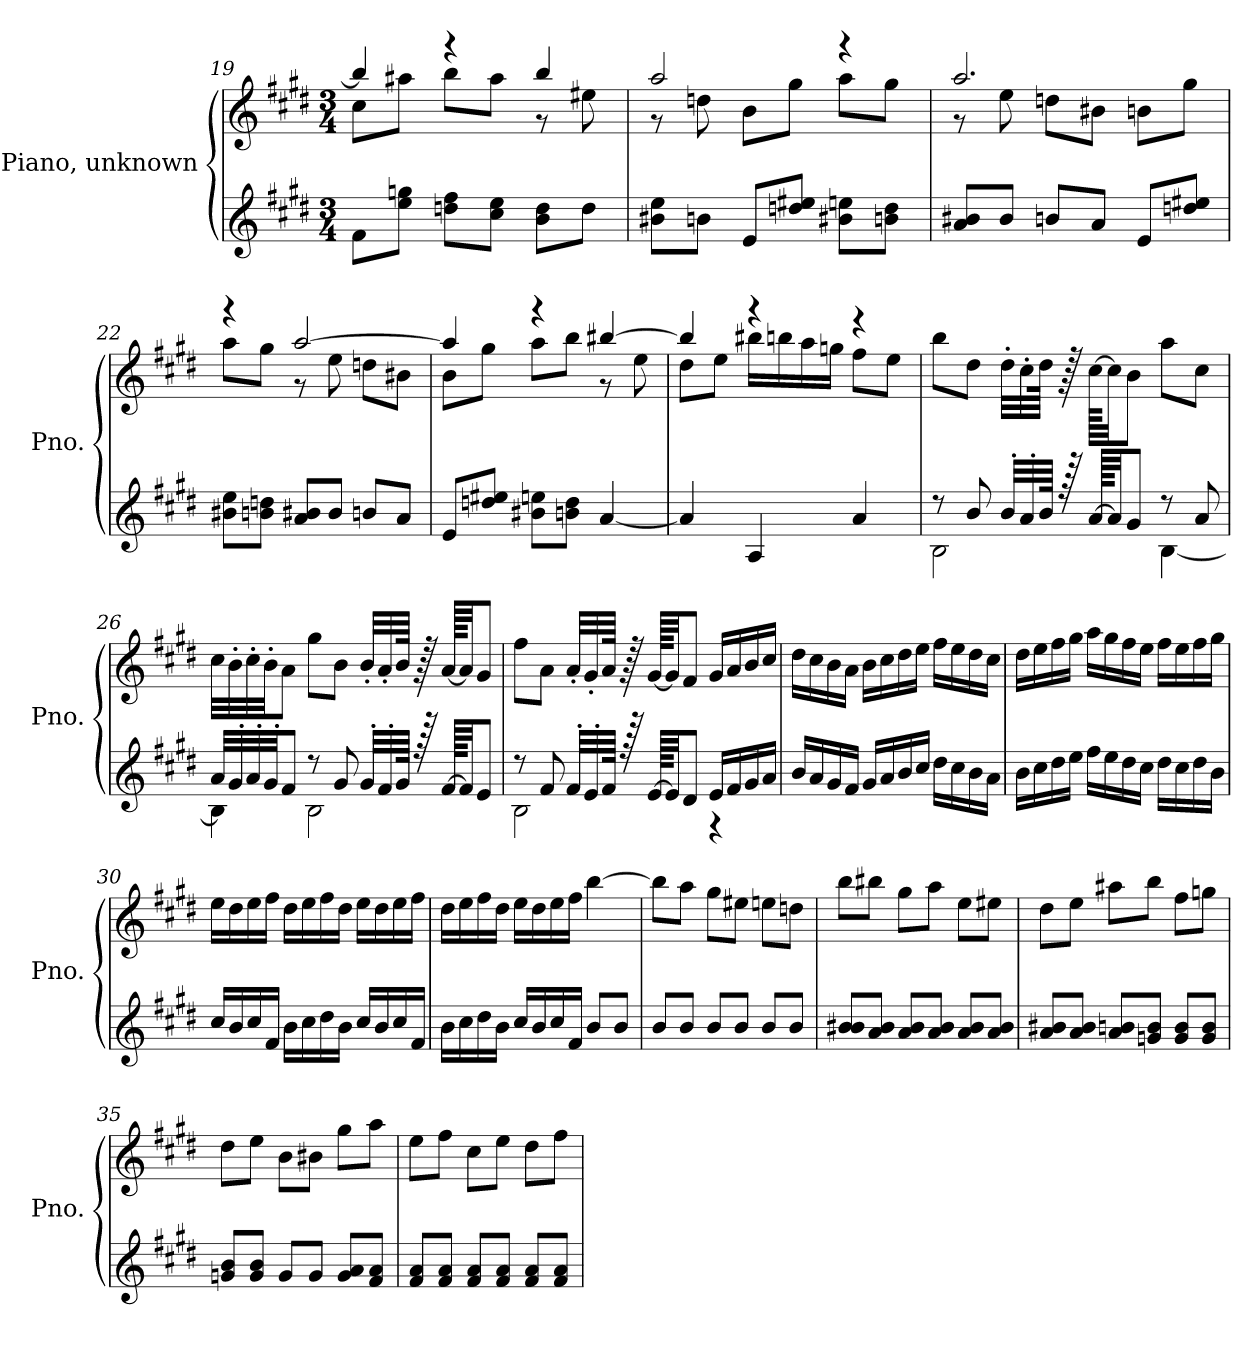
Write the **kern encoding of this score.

**kern	**kern
*part1	*part1
*staff2	*staff1
*I"Piano, unknown	*
*I'Pno.	*
*clefG2	*clefG2
*k[f#c#g#d#]	*k[f#c#g#d#]
*M3/4	*M3/4
=19	=19
*	*^
8f#\L	4bb/]	8cc#\L
8ee\ 8ggn\J	.	8aa#X\J
8ddn\ 8ff#\L	4r	8bb\L
8cc#\ 8ee\J	.	8aa#\J
8b\ 8dd\L	4bb/	8r
8dd\J	.	8ee#X\
=20	=20	=20
8b#X\ 8ee\L	2aa/	8r
8bn\J	.	8ddn\
8e/L	.	8b\L
8ddn/ 8ee#X/J	.	8gg#\J
8b#X\ 8een\L	4r	8aa\L
8bn\ 8dd\J	.	8gg#\J
=21	=21	=21
8a/ 8b#X/L	2.aa/	8r
8b#/J	.	8ee\
8bn/L	.	8ddn\L
8a/J	.	8b#X\J
8e/L	.	8bn\L
8ddn/ 8ee#X/J	.	8gg#\J
!!LO:LB:g=z	!!
=22	=22	=22
8b#X\ 8ee\L	4r	8aa\L
8bn\ 8ddn\J	.	8gg#\J
8a/ 8b#X/L	[2aa/	8r
8b#/J	.	8ee\
8bn/L	.	8ddn\L
8a/J	.	8b#X\J
=23	=23	=23
8e/L	4aa/]	8b\L
8ddn/ 8ee#X/J	.	8gg#\J
8b#X\ 8een\L	4r	8aa\L
8bn\ 8dd\J	.	8bb\J
[4a/	[4bb#X/	8r
.	.	8ee\
=24	=24	=24
4a/]	4bb#/]	8dd#\L
.	.	8ee\J
4A/	4r	16bb#X\LL
.	.	16bbn\
.	.	16aa\
.	.	16ggn\JJ
4a/	4r	8ff#\L
.	.	8ee\J
*	*v	*v
!!LO:LB:g=z
=25	=25
*^	*
8r	2B\	8bb\L
8b/	.	8dd#\J
32b'/LLL	.	32dd#'\LLL
32a'/	.	32cc#'\
64b/JJJk	.	64dd#\JJJk
128r	.	128r
[128a/KKLLL	.	[128cc#\KKLLL
32a/JJ]	.	32cc#\JJ]
8g#/J	.	8b\J
8r	[4B\	8aa\L
8a/	.	8cc#\J
=26	=26	=26
32a/LLL	4B\]	32cc#\LLL
32g#'/	.	32b'\
32a'/	.	32cc#'\
32g#'/JJ	.	32b'\JJ
8f#/J	.	8a\J
8r	2B\	8gg#\L
8g#/	.	8b\J
32g#'/LLL	.	32b'/LLL
32f#'/	.	32a'/
64g#/JJJk	.	64b/JJJk
128r	.	128r
[128f#/KKLLL	.	[128a/KKLLL
32f#/JJ]	.	32a/JJ]
8e/J	.	8g#/J
=27	=27	=27
8r	2B\	8ff#\L
8f#/	.	8a\J
32f#'/LLL	.	32a'/LLL
32e'/	.	32g#'/
64f#/JJJk	.	64a/JJJk
128r	.	128r
[128e/KKLLL	.	[128g#/KKLLL
32e/JJ]	.	32g#/JJ]
8d#/J	.	8f#/J
16e/LL	4r	16g#/LL
16f#/	.	16a/
16g#/	.	16b/
16a/JJ	.	16cc#/JJ
*v	*v	*
!!LO:LB:g=z
=28	=28
16b/LL	16dd#\LL
16a/	16cc#\
16g#/	16b\
16f#/JJ	16a\JJ
16g#/LL	16b\LL
16a/	16cc#\
16b/	16dd#\
16cc#/JJ	16ee\JJ
16dd#\LL	16ff#\LL
16cc#\	16ee\
16b\	16dd#\
16a\JJ	16cc#\JJ
=29	=29
16b\LL	16dd#\LL
16cc#\	16ee\
16dd#\	16ff#\
16ee\JJ	16gg#\JJ
16ff#\LL	16aa\LL
16ee\	16gg#\
16dd#\	16ff#\
16cc#\JJ	16ee\JJ
16dd#\LL	16ff#\LL
16cc#\	16ee\
16dd#\	16ff#\
16b\JJ	16gg#\JJ
=30	=30
16cc#/LL	16ee\LL
16b/	16dd#\
16cc#/	16ee\
16f#/JJ	16ff#\JJ
16b\LL	16dd#\LL
16cc#\	16ee\
16dd#\	16ff#\
16b\JJ	16dd#\JJ
16cc#/LL	16ee\LL
16b/	16dd#\
16cc#/	16ee\
16f#/JJ	16ff#\JJ
!!LO:LB:g=z
=31	=31
16b\LL	16dd#\LL
16cc#\	16ee\
16dd#\	16ff#\
16b\JJ	16dd#\JJ
16cc#/LL	16ee\LL
16b/	16dd#\
16cc#/	16ee\
16f#/JJ	16ff#\JJ
8b/L	[4bb\
8b/J	.
=32	=32
8b/L	8bb\L]
8b/J	8aa\J
8b/L	8gg#\L
8b/J	8ee#X\J
8b/L	8een\L
8b/J	8ddn\J
=33	=33
8b/ 8b#X/L	8bb\L
8a/ 8b#/J	8bb#X\J
8a/ 8b#/L	8gg#\L
8a/ 8b#/J	8aa\J
8a/ 8b#/L	8ee\L
8a/ 8b#/J	8ee#X\J
=34	=34
8a/ 8b#X/L	8dd#\L
8a/ 8b#/J	8ee\J
8a/ 8bn/L	8aa#X\L
8gn/ 8b/J	8bb\J
8g/ 8b/L	8ff#\L
8g/ 8b/J	8ggn\J
!!LO:LB:g=z
=35	=35
8gn/ 8b/L	8dd#\L
8g/ 8b/J	8ee\J
8g/L	8b\L
8g/J	8b#X\J
8g/ 8a/L	8gg#\L
8f#/ 8a/J	8aa\J
=36	=36
8f#/ 8a/L	8ee\L
8f#/ 8a/J	8ff#\J
8f#/ 8a/L	8cc#\L
8f#/ 8a/J	8ee\J
8f#/ 8a/L	8dd#\L
8f#/ 8a/J	8ff#\J
=	=
*-	*-
